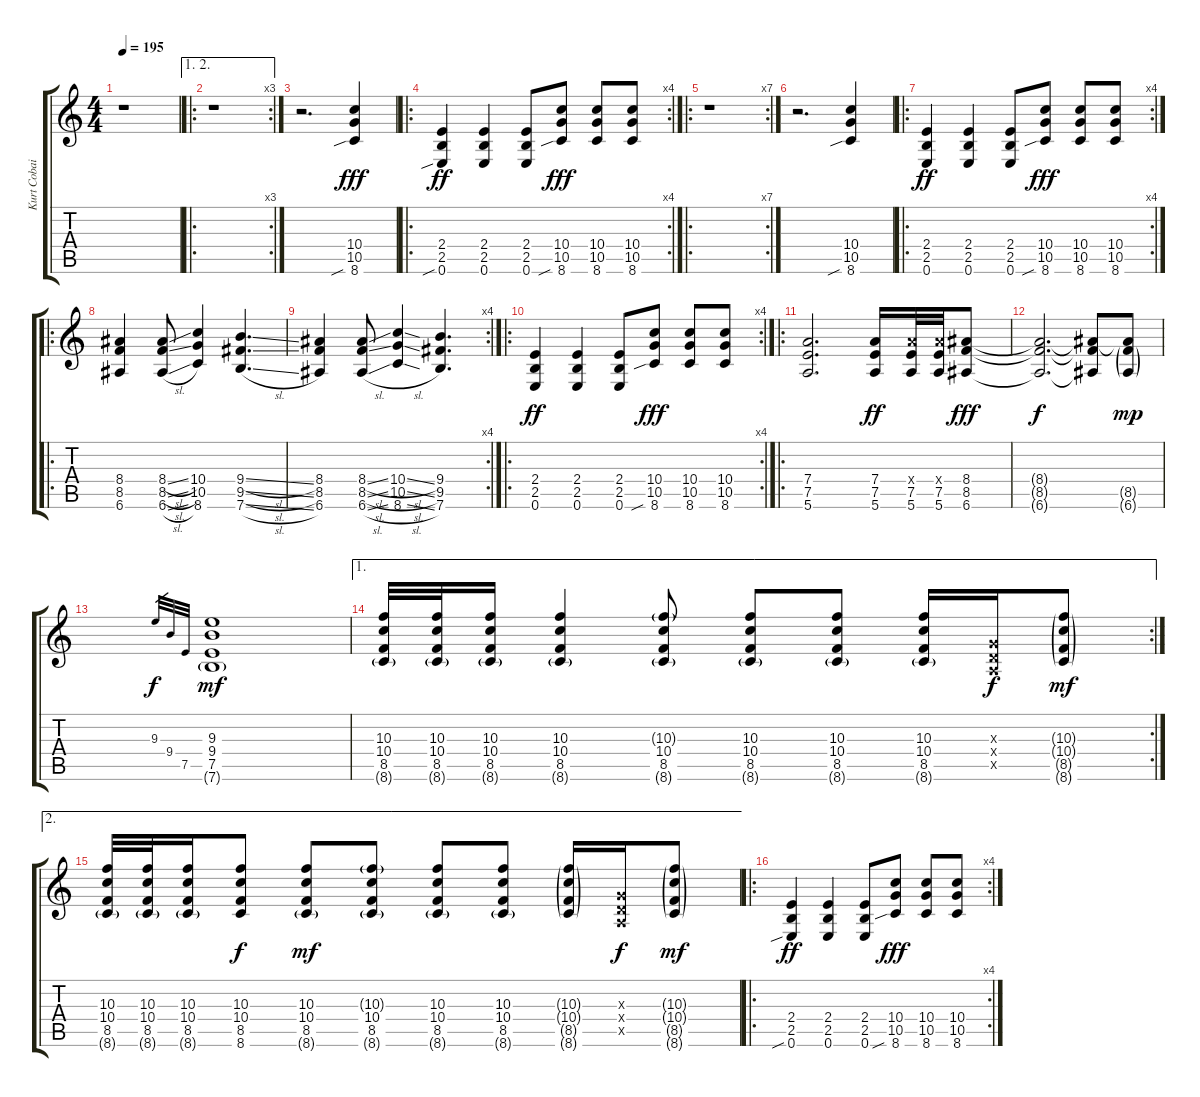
\track ("Kurt Cobain" "Kurt Cobai") {instrument distortionguitar}
\staff {score tabs}
\tuning (E4 B3 G3 D3 A2 E2) {hide}
\ts (4 4)
\tempo 195
\clef g2
\ks c
r.1{dy fff instrument distortionguitar} |
\ae (1 2)
\ro
\rc 3
r.1 |
r.2{d} (10.4 10.5 8.6{sib}).4 |
\ro
\rc 4
(2.4 2.5 0.6{sib}).4{dy ff} (2.4 2.5 0.6).4 (2.4 2.5 0.6).8 (10.4 10.5 8.6{sib}).8{dy fff} (10.4 10.5 8.6).8 (10.4 10.5 8.6).8 |
\ro
\rc 7
r.1 |
r.2{d} (10.4 10.5 8.6{sib}).4 |
\ro
\rc 4
(2.4 2.5 0.6).4{dy ff} (2.4 2.5 0.6).4 (2.4 2.5 0.6).8 (10.4 10.5 8.6{sib}).8{dy fff} (10.4 10.5 8.6).8 (10.4 10.5 8.6).8 |
\ro
(8.4 8.5 6.6).4 (8.4{sl} 8.5{sl} 6.6{sl}).8 (10.4 10.5 8.6).4 (9.4{sl} 9.5{sl} 7.6{sl}).4{d} |
\rc 4
(8.4 8.5 6.6).4 (8.4{sl} 8.5{sl} 6.6{sl}).8 (10.4{sl} 10.5{sl} 8.6{sl}).4 (9.4 9.5 7.6).4{d} |
\ro
\rc 4
(2.4 2.5 0.6).4{dy ff} (2.4 2.5 0.6).4 (2.4 2.5 0.6).8 (10.4 10.5 8.6{sib}).8{dy fff} (10.4 10.5 8.6).8 (10.4 10.5 8.6).8 |
\ro
(7.4 7.5 5.6).2{d} (7.4 7.5 5.6).16{dy ff} (7.4{x} 7.5 5.6).32 (7.4{x} 7.5 5.6).32 (8.4 8.5 6.6).8{dy fff} |
(8.4{t} 8.5{t} 6.6{t}).2{d dy f} (8.4{t} 8.5{t} 6.6{t}).8 (8.4{t} 8.5{g} 6.6{g}).8{dy mp} |
9.3.32{gr dy f} 9.4.32{gr} 7.5.32{gr} (9.3 9.4 7.5 7.6{g}).1{dy mf} |
\ae 1
\rc 2
(10.3 10.4 8.5 8.6{g}).32 (10.3 10.4 8.5 8.6{g}).32 (10.3 10.4 8.5 8.6{g}).16 (10.3 10.4 8.5 8.6{g}).4 (10.3{g} 10.4 8.5 8.6{g}).8 (10.3 10.4 8.5 8.6{g}).8 (10.3 10.4 8.5 8.6{g}).8 (10.3 10.4 8.5 8.6{g}).16 (0.3{x} 0.4{x} 0.5{x}).16{dy f} (10.3{g} 10.4{g} 8.5{g} 8.6{g}).8{dy mf} |
\ae 2
(10.3 10.4 8.5 8.6{g}).32 (10.3 10.4 8.5 8.6{g}).32 (10.3 10.4 8.5 8.6{g}).16 (10.3 10.4 8.5 8.6).8{dy f} (10.3 10.4 8.5 8.6{g}).8{dy mf} (10.3{g} 10.4 8.5 8.6{g}).8 (10.3 10.4 8.5 8.6{g}).8 (10.3 10.4 8.5 8.6{g}).8 (10.3{g} 10.4{g} 8.5{g} 8.6{g}).16 (0.3{x} 0.4{x} 0.5{x}).16{dy f} (10.3{g} 10.4{g} 8.5{g} 8.6{g}).8{dy mf} |
\ro
\rc 4
(2.4 2.5 0.6{sib}).4{dy ff} (2.4 2.5 0.6).4 (2.4 2.5 0.6).8 (10.4 10.5 8.6{sib}).8{dy fff} (10.4 10.5 8.6).8 (10.4 10.5 8.6).8
